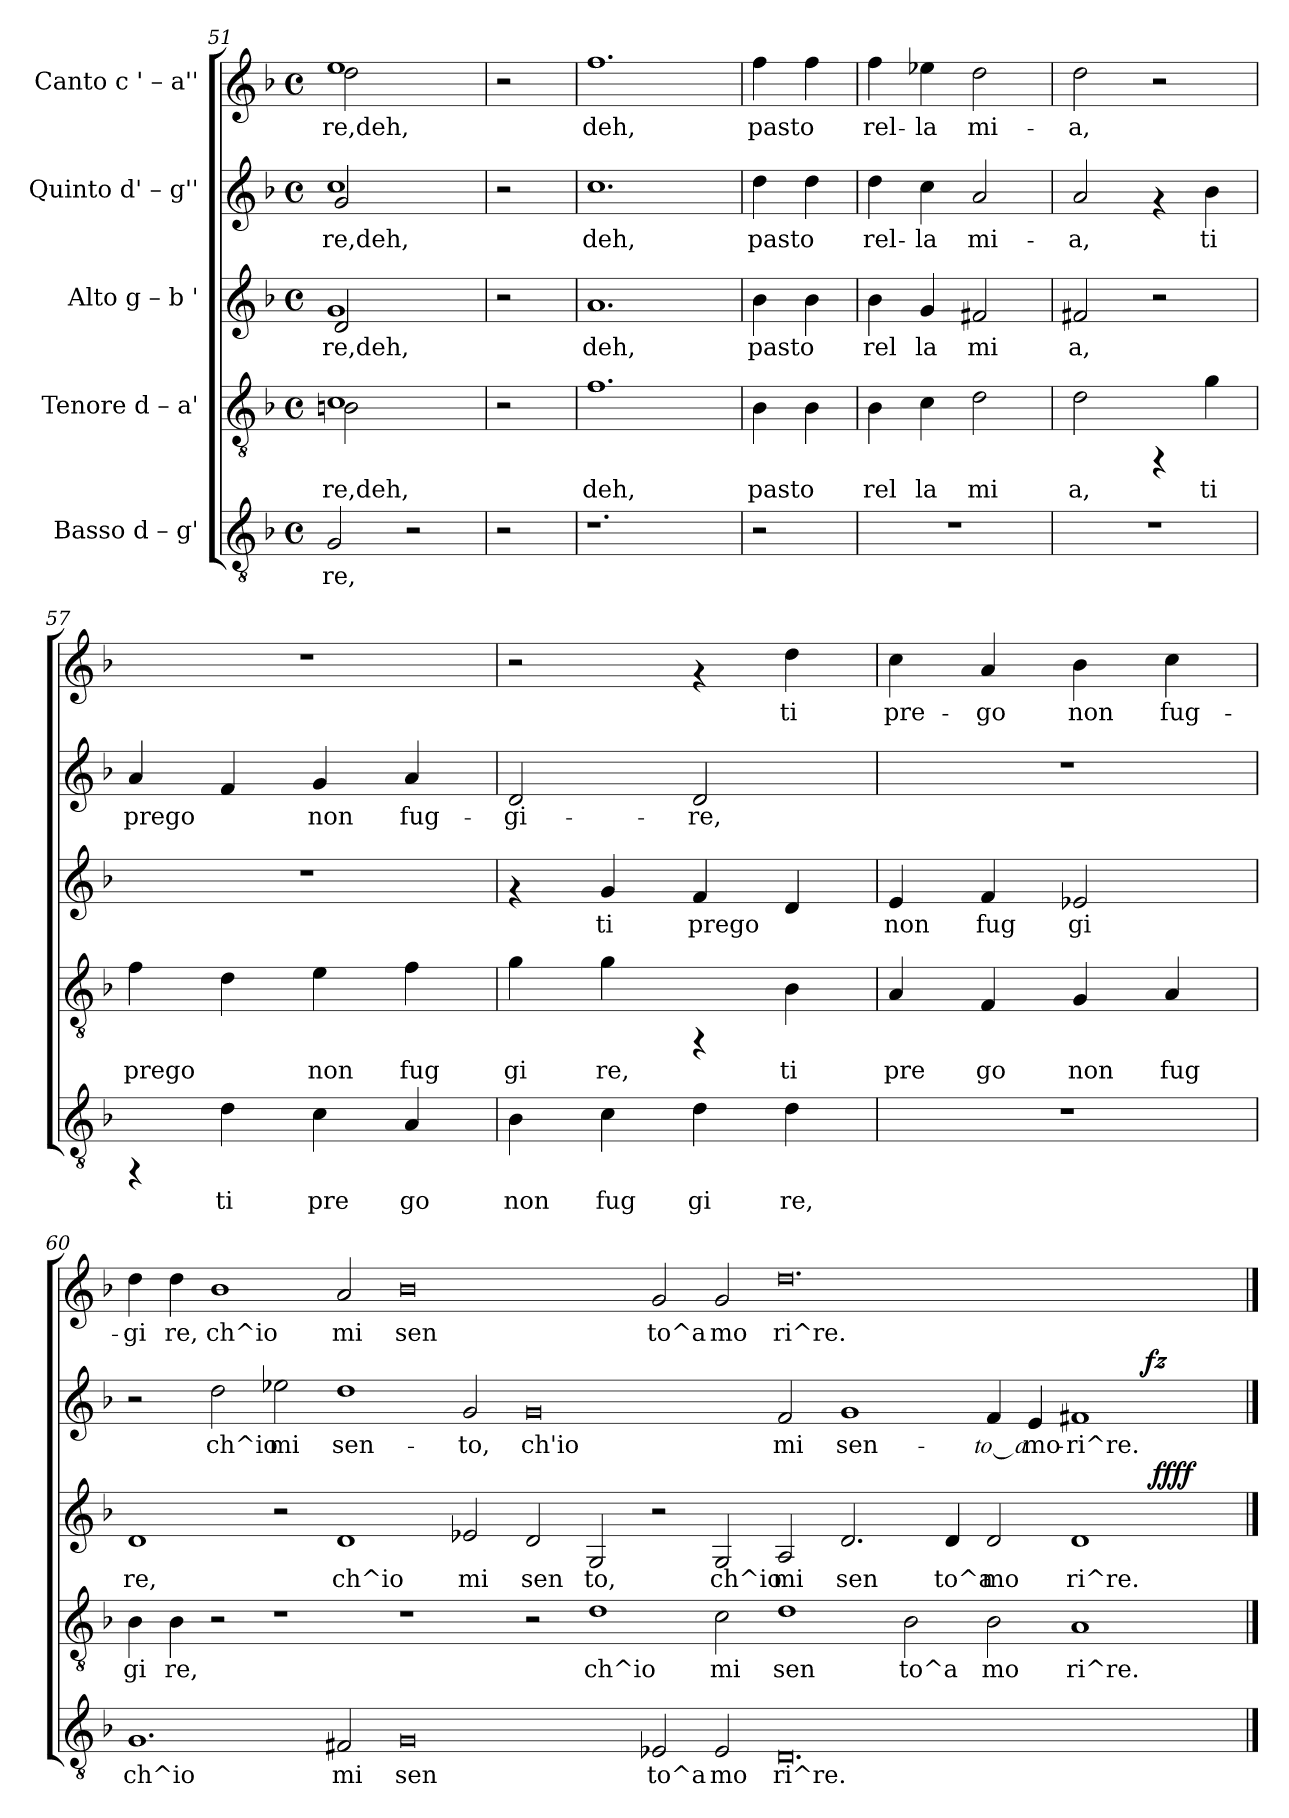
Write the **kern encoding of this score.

**kern	**text	**kern	**text	**dynam	**kern	**text	**dynam	**kern	**text	**dynam	**kern	**text
*part5	*part5	*part4	*part4	*part4	*part3	*part3	*part3	*part2	*part2	*part2	*part1	*part1
*staff5	*staff5	*staff4	*staff4	*staff4	*staff3	*staff3	*staff3	*staff2	*staff2	*staff2	*staff1	*staff1
*I"Basso  d – g'	*	*I"Tenore  d – a'	*	*	*I"Alto  g – b '	*	*	*I"Quinto  d' – g''	*	*	*I"Canto  c ' – a''	*
!!LO:LB:g=z
*clefGv2	*	*clefGv2	*	*	*clefG2	*	*	*clefG2	*	*	*clefG2	*
*k[b-]	*	*k[b-]	*	*	*k[b-]	*	*	*k[b-]	*	*	*k[b-]	*
*F:	*	*F:	*	*	*F:	*	*	*F:	*	*	*F:	*
*M4/4	*	*M4/4	*	*	*M4/4	*	*	*M4/4	*	*	*M4/4	*
*met(c)	*	*met(c)	*	*	*met(c)	*	*	*met(c)	*	*	*met(c)	*
=51	=51	=51	=51	=51	=51	=51	=51	=51	=51	=51	=51	=51
!	!LO:LY:b:rj	!	!LO:LY:b:rj	!	!	!LO:LY:b:rj	!	!	!LO:LY:b:rj	!	!	!LO:LY:b:rj
*	*	*^	*	*	*^	*	*	*^	*	*	*^	*
2G/	re,	1c	2Bn\	-re,deh,	.	1g	2d/	re,deh,	.	1cc	2g/	re,deh,	.	1ee	2dd\	-re,deh,
2r	.	.	2ryy	.	.	.	2ryy	.	.	.	2ryy	.	.	.	2ryy	.
*	*	*v	*v	*	*	*	*	*	*	*v	*v	*	*	*v	*v	*
*	*	*	*	*	*v	*v	*	*	*	*	*	*	*
=52	=52	=52	=52	=52	=52	=52	=52	=52	=52	=52	=52	=52
2r	.	2r	.	.	2r	.	.	2r	.	.	2r	.
=53	=53	=53	=53	=53	=53	=53	=53	=53	=53	=53	=53	=53
!	!	!	!LO:LY:b:rj	!	!	!LO:LY:b:rj	!	!	!LO:LY:b:rj	!	!	!LO:LY:b:rj
1.r	.	1.f	deh,	.	1.a	deh,	.	1.cc	deh,	.	1.ff	deh,
=54	=54	=54	=54	=54	=54	=54	=54	=54	=54	=54	=54	=54
!	!	!	!LO:LY:b:rj	!	!	!LO:LY:b:rj	!	!	!LO:LY:b:rj	!	!	!LO:LY:b:rj
2r	.	4B-\	pasto	.	4b-\	pasto	.	4dd\	pasto-	.	4ff\	pasto-
!	!	!	!LO:LY:b:rj	!	!	!LO:LY:b:rj	!	!	!LO:LY:b:rj	!	!	!LO:LY:b:rj
.	.	4B-\	.	.	4b-\	.	.	4dd\	--	.	4ff\	--
=55	=55	=55	=55	=55	=55	=55	=55	=55	=55	=55	=55	=55
!	!	!	!LO:LY:b:rj	!	!	!LO:LY:b:rj	!	!	!LO:LY:b:rj	!	!	!LO:LY:b:rj
1r	.	4B-\	rel	.	4b-\	rel	.	4dd\	-rel-	.	4ff\	-rel-
!	!	!	!LO:LY:b:rj	!	!	!LO:LY:b:rj	!	!	!LO:LY:b:rj	!	!	!LO:LY:b:rj
.	.	4c\	la	.	4g/	la	.	4cc\	-la	.	4ee-X\	-la
!	!	!	!LO:LY:b:rj	!	!	!LO:LY:b:rj	!	!	!LO:LY:b:rj	!	!	!LO:LY:b:rj
.	.	2d\	mi	.	2f#X/	mi	.	2a/	mi-	.	2dd\	mi-
=56	=56	=56	=56	=56	=56	=56	=56	=56	=56	=56	=56	=56
!	!	!	!LO:LY:b:rj	!	!	!LO:LY:b:rj	!	!	!LO:LY:b:rj	!	!	!LO:LY:b:rj
1r	.	2d\	a,	.	2f#X/	a,	.	2a/	-a,	.	2dd\	-a,
.	.	4rFF	.	.	2r	.	.	4rf	.	.	2r	.
!	!	!	!LO:LY:b:rj	!	!	!	!	!	!LO:LY:b:rj	!	!	!
.	.	4g\	ti	.	.	.	.	4b-\	ti	.	.	.
=57	=57	=57	=57	=57	=57	=57	=57	=57	=57	=57	=57	=57
!	!	!	!LO:LY:b:rj	!	!	!	!	!	!LO:LY:b:rj	!	!	!
4rFF	.	4f\	prego	.	1r	.	.	4a/	prego	.	1r	.
!	!LO:LY:b:rj	!	!LO:LY:b:rj	!	!	!	!	!	!LO:LY:b:rj	!	!	!
4d\	ti	4d\	.	.	.	.	.	4f/	.	.	.	.
!	!LO:LY:b:rj	!	!LO:LY:b:rj	!	!	!	!	!	!LO:LY:b:rj	!	!	!
4c\	pre	4e\	non	.	.	.	.	4g/	non	.	.	.
!	!LO:LY:b:rj	!	!LO:LY:b:rj	!	!	!	!	!	!LO:LY:b:rj	!	!	!
4A/	go	4f\	fug	.	.	.	.	4a/	fug-	.	.	.
=58	=58	=58	=58	=58	=58	=58	=58	=58	=58	=58	=58	=58
!	!LO:LY:b:rj	!	!LO:LY:b:rj	!	!	!	!	!	!LO:LY:b:rj	!	!	!
4B-\	non	4g\	gi	.	4rf	.	.	2d/	-gi-	.	2r	.
!	!LO:LY:b:rj	!	!LO:LY:b:rj	!	!	!LO:LY:b:rj	!	!	!	!	!	!
4c\	fug	4g\	re,	.	4g/	ti	.	.	.	.	.	.
!	!LO:LY:b:rj	!	!	!	!	!LO:LY:b:rj	!	!	!LO:LY:b:rj	!	!	!
4d\	gi	4rFF	.	.	4f/	prego	.	2d/	-re,	.	4rf	.
!	!LO:LY:b:rj	!	!LO:LY:b:rj	!	!	!LO:LY:b:rj	!	!	!	!	!	!LO:LY:b:rj
4d\	re,	4B-\	ti	.	4d/	.	.	.	.	.	4dd\	ti
=59	=59	=59	=59	=59	=59	=59	=59	=59	=59	=59	=59	=59
!	!	!	!LO:LY:b:rj	!	!	!LO:LY:b:rj	!	!	!	!	!	!LO:LY:b:rj
1r	.	4A/	pre	.	4e/	non	.	1r	.	.	4cc\	pre-
!	!	!	!LO:LY:b:rj	!	!	!LO:LY:b:rj	!	!	!	!	!	!LO:LY:b:rj
.	.	4F/	go	.	4f/	fug	.	.	.	.	4a/	-go
!	!	!	!LO:LY:b:rj	!	!	!LO:LY:b:rj	!	!	!	!	!	!LO:LY:b:rj
.	.	4G/	non	.	2e-X/	gi	.	.	.	.	4b-\	non
!	!	!	!LO:LY:b:rj	!	!	!	!	!	!	!	!	!LO:LY:b:rj
.	.	4A/	fug	.	.	.	.	.	.	.	4cc\	fug-
!!LO:PB:g=z
=60	=60	=60	=60	=60	=60	=60	=60	=60	=60	=60	=60	=60
!	!LO:LY:b:rj	!	!LO:LY:b:rj	!	!	!LO:LY:b:rj	!	!	!	!	!	!LO:LY:b:rj
*	*	*^	*	*	*^	*	*	*^	*	*	*	*
1.G	ch^io	4B-\	1ryy	gi	.	1d	1ryy	re,	.	2r	1ryy	.	.	4dd\	-gi
!	!	!	!	!LO:LY:b:rj	!	!	!	!	!	!	!	!	!	!	!LO:LY:b:rj
.	.	4B-\	.	re,	.	.	.	.	.	.	.	.	.	4dd\	re,
!	!	!	!	!	!	!	!	!	!	!	!	!LO:LY:b:rj	!	!	!LO:LY:b:rj
.	.	2r	.	.	.	.	.	.	.	2dd\	.	ch^io	.	1b-	ch^io
!	!	!	!	!	!	!	!	!	!	!	!	!LO:LY:b:rj	!	!	!
.	.	1r	1ryy	.	.	2r	1ryy	.	.	2ee-X\	1ryy	mi	.	.	.
!	!LO:LY:b:rj	!	!	!	!	!	!	!LO:LY:b:rj	!	!	!	!LO:LY:b:rj	!	!	!LO:LY:b:rj
2F#X/	mi	.	.	.	.	1d	.	ch^io	.	1dd	.	sen-	.	2a/	mi
!	!LO:LY:b:rj	!	!	!	!	!	!	!	!	!	!	!	!	!	!LO:LY:b:rj
0G	sen	1r	1ryy	.	.	.	1ryy	.	.	.	1ryy	.	.	0b-	sen
!	!	!	!	!	!	!	!	!LO:LY:b:rj	!	!	!	!LO:LY:b:rj	!	!	!
.	.	.	.	.	.	2e-X/	.	mi	.	2g/	.	-to,	.	.	.
!	!	!	!	!	!	!	!	!LO:LY:b:rj	!	!	!	!LO:LY:b:rj	!	!	!
.	.	2r	1ryy	.	.	2d/	1ryy	sen	.	0g	1ryy	ch'io	.	.	.
!	!	!	!	!LO:LY:b:rj	!	!	!	!LO:LY:b:rj	!	!	!	!	!	!	!
.	.	1d	.	ch^io	.	2G/	.	to,	.	.	.	.	.	.	.
!	!LO:LY:b:rj	!	!	!	!	!	!	!	!	!	!	!	!	!	!LO:LY:b:rj
2E-X/	to^a	.	1ryy	.	.	2r	1ryy	.	.	.	1ryy	.	.	2g/	to^a
!	!LO:LY:b:rj	!	!	!LO:LY:b:rj	!	!	!	!LO:LY:b:rj	!	!	!	!	!	!	!LO:LY:b:rj
2E-/	mo	2c\	.	mi	.	2G/	.	ch^io	.	.	.	.	.	2g/	mo
!	!LO:LY:b:rj	!	!	!LO:LY:b:rj	!	!	!	!LO:LY:b:rj	!	!	!	!LO:LY:b:rj	!	!	!LO:LY:b:rj
0.D	ri^re.	1d	1ryy	sen	.	2A/	1ryy	mi	.	2f/	1ryy	mi	.	0.dd	ri^re.
!	!	!	!	!	!	!	!	!LO:LY:b:rj	!	!	!	!LO:LY:b:rj	!	!	!
.	.	.	.	.	.	2.d/	.	sen	.	1g	.	sen-	.	.	.
!	!	!	!	!LO:LY:b:rj	!	!	!	!	!	!	!	!	!	!	!
.	.	2B-\	1ryy	to^a	.	.	1ryy	.	.	.	1ryy	.	.	.	.
!	!	!	!	!	!	!	!	!LO:LY:b:rj	!	!	!	!	!	!	!
.	.	.	.	.	.	4d/	.	to^a	.	.	.	.	.	.	.
!	!	!	!	!LO:LY:b:rj	!	!	!	!LO:LY:b:rj	!	!	!	!LO:LY:b:rj	!	!	!
.	.	2B-\	.	mo	.	2d/	.	mo	.	4f/	.	-to‿a	.	.	.
!	!	!	!	!	!	!	!	!	!	!	!	!LO:LY:b:rj	!	!	!
.	.	.	.	.	.	.	.	.	.	4e/	.	mo-	.	.	.
!	!	!	!	!LO:LY:b:rj	!	!	!	!LO:LY:b:rj	!	!	!	!LO:LY:b:rj	!	!	!
.	.	1A	2ryy	ri^re.	.	1d	2ryy	ri^re.	.	1f#X	2ryy	-ri^re.-	.	.	.
.	.	.	32ryy	.	.	.	32.ryy	.	.	.	32ryy	.	.	.	.
!	!	!	!	!	!LO:DY:b	!	!	!	!	!	!	!	!	!	!
!	!	!	!	!	!LO:DY:n=1:b	!	!	!	!	!	!	!	!LO:DY:b	!	!
.	.	.	4...ryy	.	fz fz	.	.	.	.	.	4...ryy	.	fz	.	.
!	!	!	!	!	!	!	!	!	!LO:DY:b	!	!	!	!	!	!
.	.	.	.	.	.	.	4ryy	.	ffff	.	.	.	.	.	.
.	.	.	.	.	.	.	8ryy	.	.	.	.	.	.	.	.
.	.	.	.	.	.	.	16ryy	.	.	.	.	.	.	.	.
.	.	.	.	.	.	.	64ryy	.	.	.	.	.	.	.	.
*	*	*v	*v	*	*	*	*	*	*	*v	*v	*	*	*	*
*	*	*	*	*	*v	*v	*	*	*	*	*	*	*
==	==	==	==	==	==	==	==	==	==	==	==	==
*-	*-	*-	*-	*-	*-	*-	*-	*-	*-	*-	*-	*-
